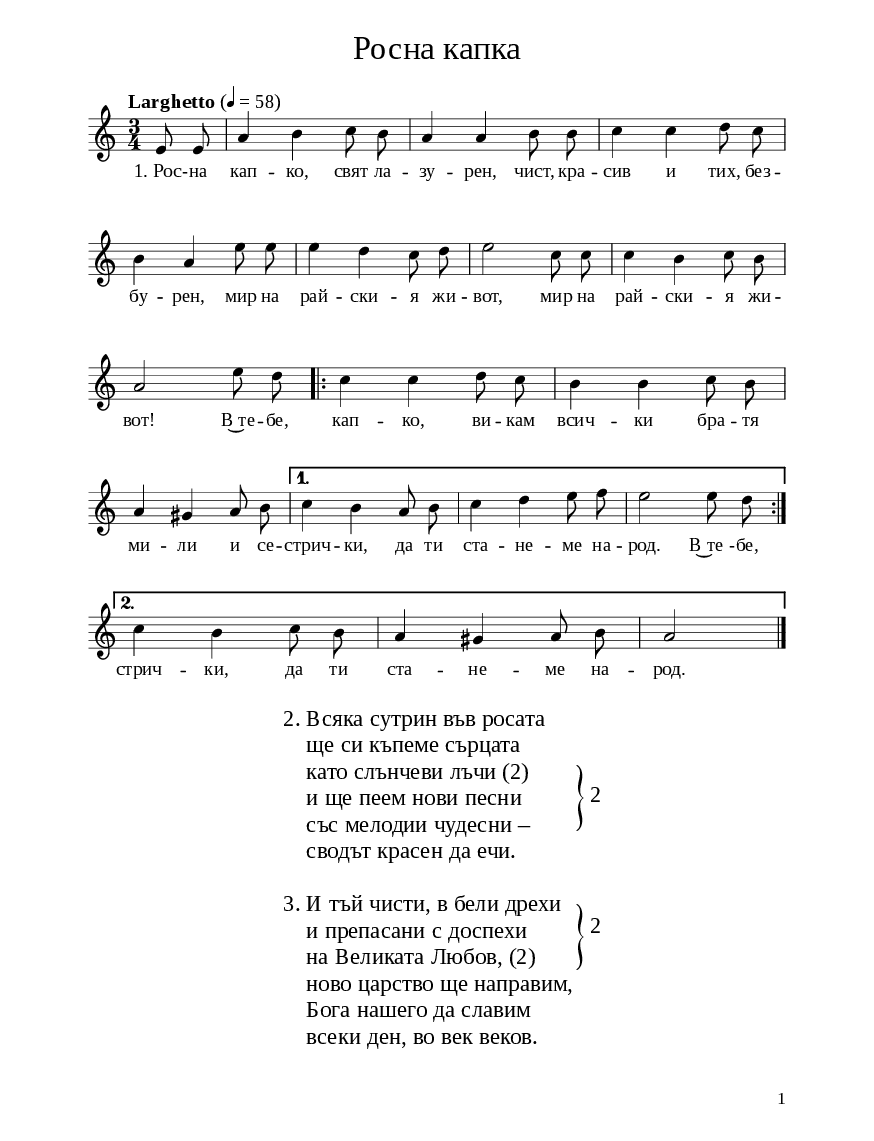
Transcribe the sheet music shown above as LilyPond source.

\version "2.24.4"

% include paper part and global functions
\include "include/globals.ily"
"rightBraces046" = \markup {
  \column {
    % repeat braces
    \translate #'(0 . -9.2 )
    \right-brace #32

    \translate #'(0 . -13.6 )
    \right-brace #32
  }
  \column {
    % repeat numbers
    \translate #'(0 . -9.8 )
    2

    \translate #'(0 . -16.8 )
    2
  }
}

\bookpart {
  \label #'ref046
  \tocItem \markup "Росна капка"
  \include "include/bookpart-paper.ily"
  \score {
    \include "include/score-layout.ily"

    \new Voice \absolute  {
      \clef treble
      \key a \minor
      \time 3/4
      \tempoFunc "Larghetto" 4 "58"
      \partial 4
      \autoBeamOff

      e'8 e' a'4 b' c''8 b' |  a'4 a' b'8 b' | c''4 c'' d''8 c'' \break | % 5

      b'4 a' e''8 e'' | e''4 d'' c''8 d'' | e''2 c''8 c'' | c''4 b' c''8 b' \break |

      a'2 e''8 d'' \repeat volta 2 {
        | c''4 c'' d''8 c'' |  b'4 b' c''8 b' \break |

        a'4 gis' a'8 b' |
      }  \alternative {
        { c''4 b' a'8 b' | c''4 d'' e''8 f'' | e''2 e''8 d''  \break |  }

        { c''4 b' c''8 b'8 | a'4 gis'4 a'8 b'8 | a'2 \bar "|." }
      }
    }

    \addlyrics {
      "1. Рос-" -- на кап -- ко, свят ла -- зу -- рен, чист, кра -- сив и тих, без --
      бу -- рен, мир на рай -- ски -- я жи -- вот, мир на рай -- ски -- я жи --
      вот! В~те -- бе, кап -- ко, ви -- кам всич -- ки бра -- тя
      ми -- ли и се -- стрич -- ки, да ти ста -- не -- ме на -- род. "В~те -" -- бе,
      стрич -- ки, да ти ста -- не -- ме на -- род.
    }

    \header {
      title = \titleFunc #'ref_desc_3 "Росна капка" "Rosna kapka"
    }

    \midi{}

  } % score

  \markup \abs-fontsize #11 {
    \hspace #25
    \override #`(baseline-skip . ,bgCoupletBaselineSkip)
    \column {
      \line { 2. Всяка сутрин във росата }
      \line {   "   " ще си къпеме сърцата }

      \line {   "   " като слънчеви лъчи (2)}

      \line {   "   " и ще пеем нови песни}

      \line {   "   " със мелодии чудесни –}

      \line {   "   " сводът красен да ечи.}

      \line{" "}

      \line {   3.  И тъй чисти, в бели дрехи}

      \line {   "   " и препасани с доспехи}

      \line {   "   " на Великата Любов, (2)}

      \line {   "   " ново царство ще направим,}

      \line {   "   " Бога нашего да славим}

      \line {   "   " всеки ден, во век веков.}
    }  \"rightBraces046"

  } % markup


} % bookpart
